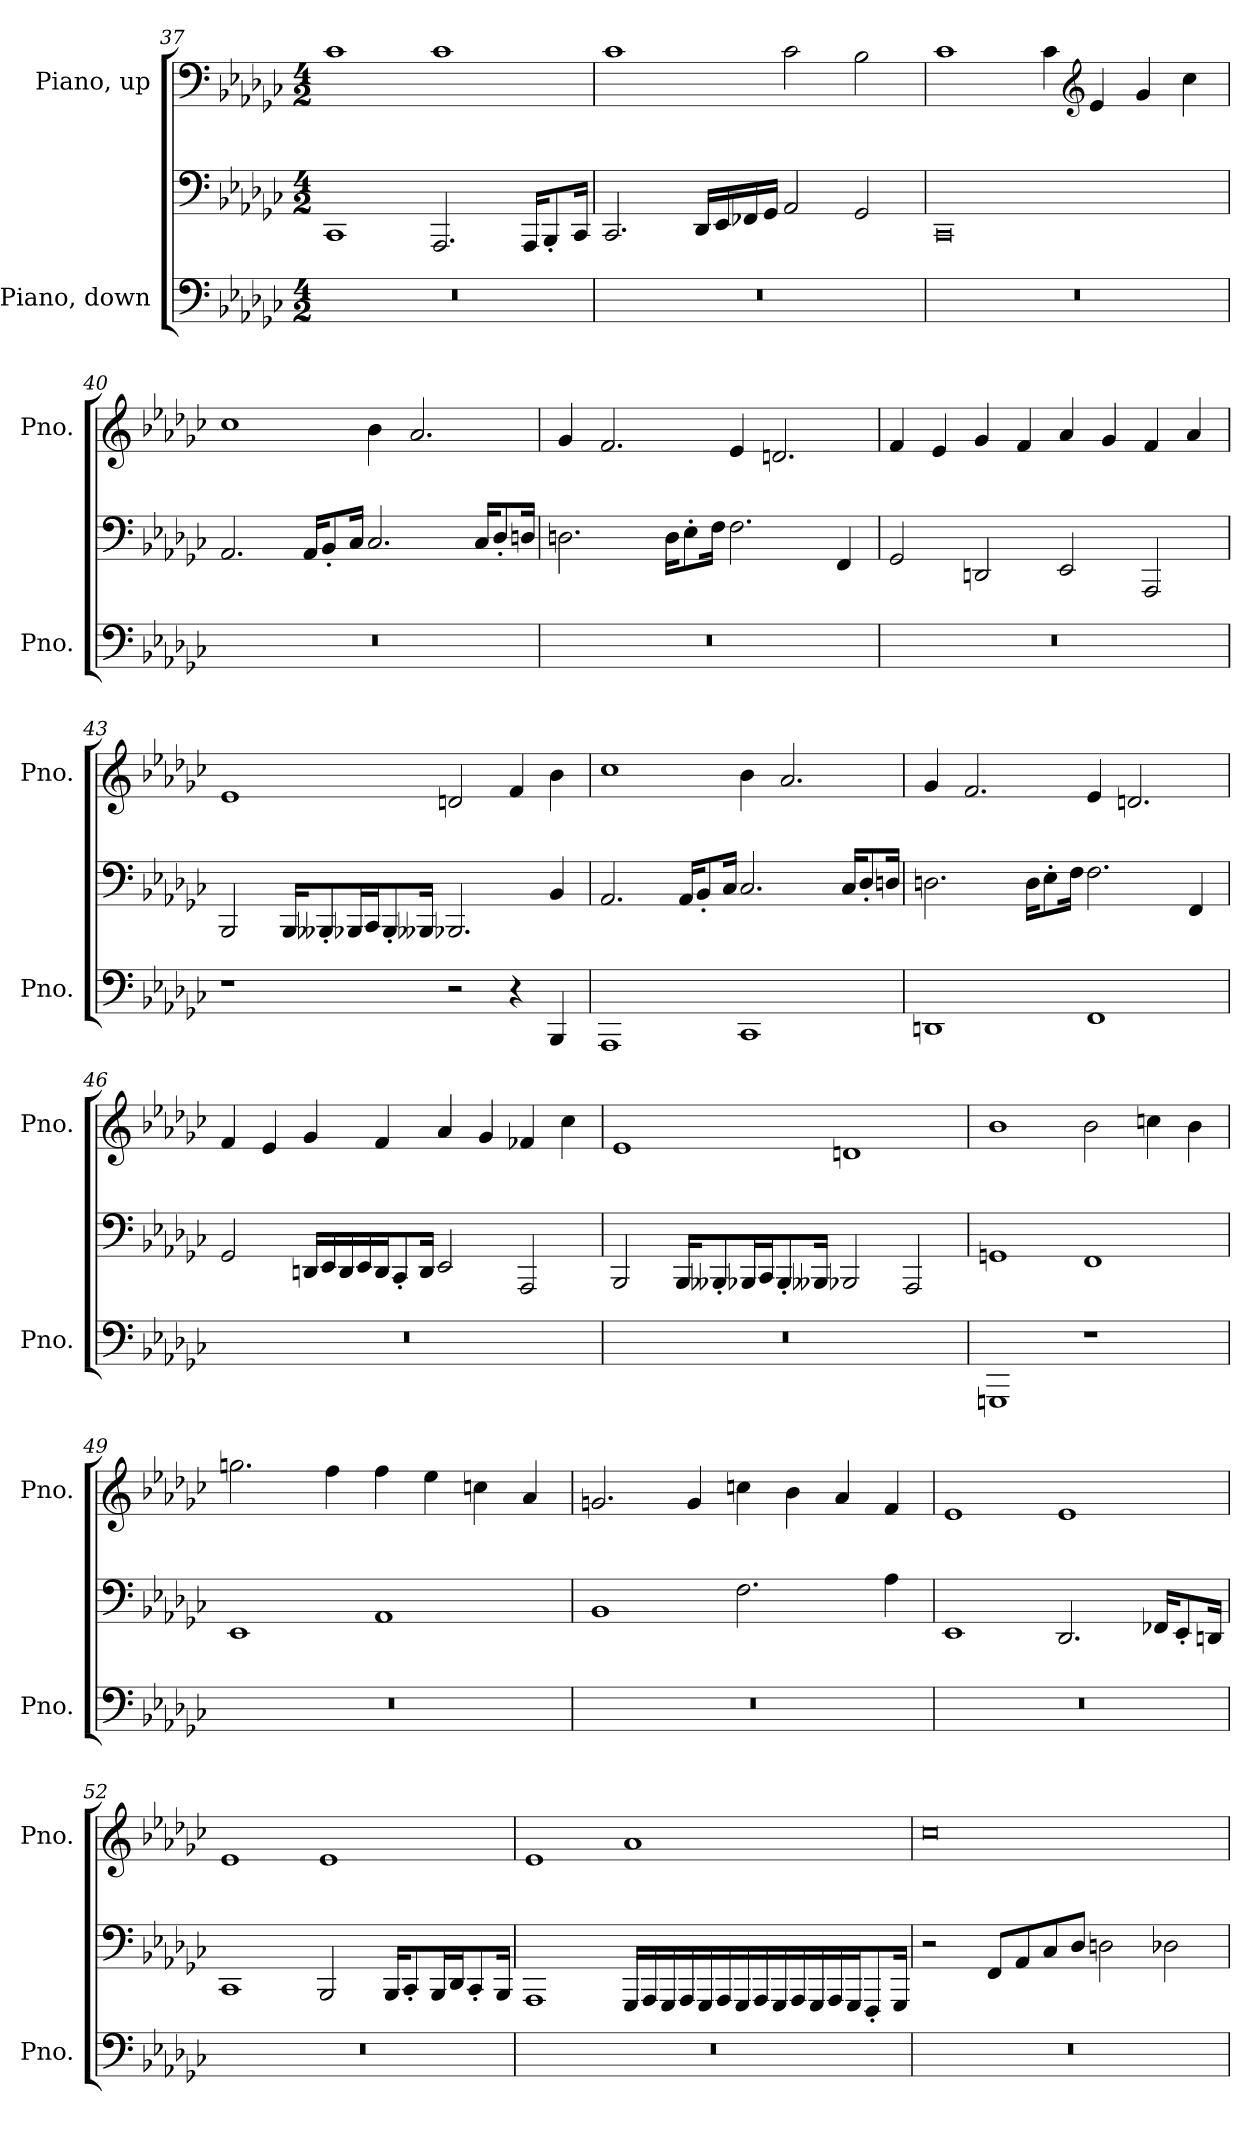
**kern	**kern	**kern
*part2	*part2	*part1
*staff3	*staff2	*staff1
*I"Piano, down	*	*I"Piano, up
*I'Pno.	*	*I'Pno.
*clefF4	*clefF4	*clefF4
*k[b-e-a-d-g-c-]	*k[b-e-a-d-g-c-]	*k[b-e-a-d-g-c-]
*M4/2	*M4/2	*M4/2
=37	=37	=37
0r	1CC-	1c-
.	2.AAA-/	1c-
.	16AAA-/KL	.
.	8BBB-'/	.
.	16CC-/Jk	.
=38	=38	=38
0r	2.CC-/	1c-
.	16DD-/LL	.
.	16EE-/	.
.	16FF-X/	.
.	16GG-/JJ	.
.	2AA-/	2c-\
.	2GG-/	2B-\
!!LO:PB:g=z
=39	=39	=39
0r	0CC-	1c-
.	.	4c-\
*	*	*clefG2
.	.	4e-/
.	.	4g-/
.	.	4cc-\
=40	=40	=40
0r	2.AA-/	1cc-
.	16AA-/KL	.
.	8BB-'/	.
.	16C-/Jk	.
.	2.C-/	4b-\
.	.	2.a-/
.	16C-/KL	.
.	8D-'/	.
.	16Dn/Jk	.
=41	=41	=41
0r	2.Dn\	4g-/
.	.	2.f/
.	16D\KL	.
.	8E-'\	.
.	16F\Jk	.
.	2.F\	4e-/
.	.	2.dn/
.	4FF/	.
=42	=42	=42
0r	2GG-/	4f/
.	.	4e-/
.	2DDn/	4g-/
.	.	4f/
.	2EE-/	4a-/
.	.	4g-/
.	2AAA-/	4f/
.	.	4a-/
!!LO:LB:g=z
=43	=43	=43
1r	2BBB-/	1e-
.	16BBB-/KL	.
.	8BBB--X'/	.
.	16BBB-X/L	.
.	16CC-/J	.
.	8BBB-'/	.
.	16BBB--X/Jk	.
2r	2.BBB-X/	2dn/
4r	.	4f/
4BBB-/	4BB-/	4b-\
=44	=44	=44
1AAA-	2.AA-/	1cc-
.	16AA-/KL	.
.	8BB-'/	.
.	16C-/Jk	.
1CC-	2.C-/	4b-\
.	.	2.a-/
.	16C-/KL	.
.	8D-'/	.
.	16Dn/Jk	.
=45	=45	=45
1DDn	2.Dn\	4g-/
.	.	2.f/
.	16D\KL	.
.	8E-'\	.
.	16F\Jk	.
1FF	2.F\	4e-/
.	.	2.dn/
.	4FF/	.
!!LO:LB:g=z
=46	=46	=46
0r	2GG-/	4f/
.	.	4e-/
.	16DDn/LL	4g-/
.	16EE-/	.
.	16DD/	.
.	16EE-/	.
.	16DD/J	4f/
.	8CC-'/	.
.	16DD/Jk	.
.	2EE-/	4a-/
.	.	4g-/
.	2AAA-/	4f-X/
.	.	4cc-\
=47	=47	=47
0r	2BBB-/	1e-
.	16BBB-/KL	.
.	8BBB--X'/	.
.	16BBB-X/L	.
.	16CC-/J	.
.	8BBB-'/	.
.	16BBB--X/Jk	.
.	2BBB-X/	1dn
.	2AAA-/	.
=48	=48	=48
1GGGn	1GGn	1b-
1r	1FF	2b-\
.	.	4ccn\
.	.	4b-\
!!LO:LB:g=z
=49	=49	=49
0r	1EE-	2.ggn\
.	.	4ff\
.	1AA-	4ff\
.	.	4ee-\
.	.	4ccn\
.	.	4a-/
=50	=50	=50
0r	1BB-	2.gn/
.	.	4g/
.	2.F\	4ccn\
.	.	4b-\
.	.	4a-/
.	4A-\	4f/
=51	=51	=51
0r	1EE-	1e-
.	2.DD-/	1e-
.	16FF-X/KL	.
.	8EE-'/	.
.	16DDn/Jk	.
=52	=52	=52
0r	1CC-	1e-
.	2BBB-/	1e-
.	16BBB-/KL	.
.	8CC-'/	.
.	16BBB-/L	.
.	16DD-/J	.
.	8CC-'/	.
.	16BBB-/Jk	.
!!LO:PB:g=z
=53	=53	=53
0r	1AAA-	1e-
.	16GGG-/LL	1a-
.	16AAA-/	.
.	16GGG-/	.
.	16AAA-/	.
.	16GGG-/	.
.	16AAA-/	.
.	16GGG-/	.
.	16AAA-/	.
.	16GGG-/	.
.	16AAA-/	.
.	16GGG-/	.
.	16AAA-/	.
.	16GGG-/J	.
.	8FFF'/	.
.	16GGG-/Jk	.
=54	=54	=54
0r	2r	0cc-
.	8FF/L	.
.	8AA-/	.
.	8C-/	.
.	8D-/J	.
.	2Dn\	.
.	2D-X\	.
=	=	=
*-	*-	*-
